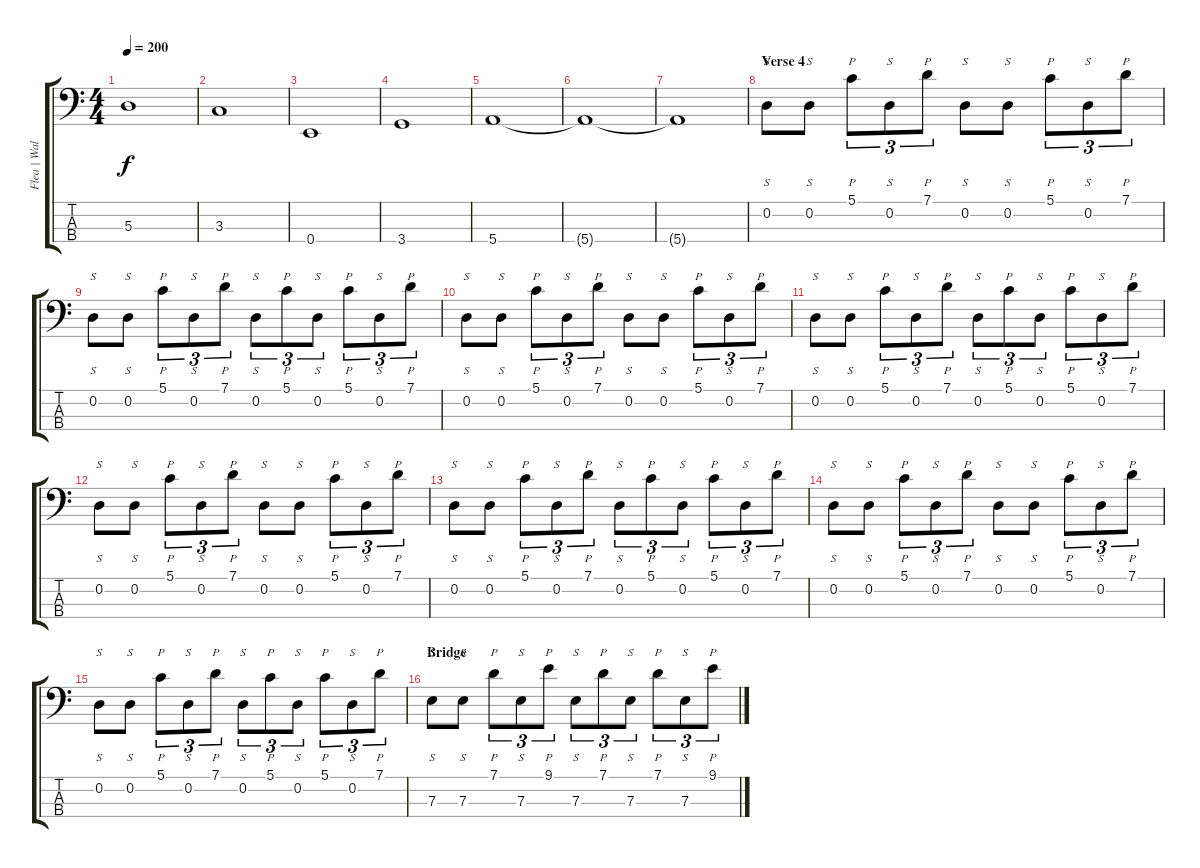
\track ("Flea | Wal Mk II | Bass" "Flea | Wal") {instrument slapbass2}
\staff {score tabs}
\tuning (G2 D2 A1 E1) {hide}
\ts (4 4)
\tempo 200
\clef f4
\ks c
5.3.1{dy f} |
3.3.1 |
0.4.1 |
3.4.1 |
5.4.1 |
5.4{t}.1 |
5.4{t}.1 |
\section ("" "Verse 4")
0.2.8{s} 0.2.8{s} 5.1.8{p tu (3 2)} 0.2.8{s tu (3 2)} 7.1.8{p tu (3 2)} 0.2.8{s} 0.2.8{s} 5.1.8{p tu (3 2)} 0.2.8{s tu (3 2)} 7.1.8{p tu (3 2)} |
0.2.8{s} 0.2.8{s} 5.1.8{p tu (3 2)} 0.2.8{s tu (3 2)} 7.1.8{p tu (3 2)} 0.2.8{s tu (3 2)} 5.1.8{p tu (3 2)} 0.2.8{s tu (3 2)} 5.1.8{p tu (3 2)} 0.2.8{s tu (3 2)} 7.1.8{p tu (3 2)} |
0.2.8{s} 0.2.8{s} 5.1.8{p tu (3 2)} 0.2.8{s tu (3 2)} 7.1.8{p tu (3 2)} 0.2.8{s} 0.2.8{s} 5.1.8{p tu (3 2)} 0.2.8{s tu (3 2)} 7.1.8{p tu (3 2)} |
0.2.8{s} 0.2.8{s} 5.1.8{p tu (3 2)} 0.2.8{s tu (3 2)} 7.1.8{p tu (3 2)} 0.2.8{s tu (3 2)} 5.1.8{p tu (3 2)} 0.2.8{s tu (3 2)} 5.1.8{p tu (3 2)} 0.2.8{s tu (3 2)} 7.1.8{p tu (3 2)} |
0.2.8{s} 0.2.8{s} 5.1.8{p tu (3 2)} 0.2.8{s tu (3 2)} 7.1.8{p tu (3 2)} 0.2.8{s} 0.2.8{s} 5.1.8{p tu (3 2)} 0.2.8{s tu (3 2)} 7.1.8{p tu (3 2)} |
0.2.8{s} 0.2.8{s} 5.1.8{p tu (3 2)} 0.2.8{s tu (3 2)} 7.1.8{p tu (3 2)} 0.2.8{s tu (3 2)} 5.1.8{p tu (3 2)} 0.2.8{s tu (3 2)} 5.1.8{p tu (3 2)} 0.2.8{s tu (3 2)} 7.1.8{p tu (3 2)} |
0.2.8{s} 0.2.8{s} 5.1.8{p tu (3 2)} 0.2.8{s tu (3 2)} 7.1.8{p tu (3 2)} 0.2.8{s} 0.2.8{s} 5.1.8{p tu (3 2)} 0.2.8{s tu (3 2)} 7.1.8{p tu (3 2)} |
0.2.8{s} 0.2.8{s} 5.1.8{p tu (3 2)} 0.2.8{s tu (3 2)} 7.1.8{p tu (3 2)} 0.2.8{s tu (3 2)} 5.1.8{p tu (3 2)} 0.2.8{s tu (3 2)} 5.1.8{p tu (3 2)} 0.2.8{s tu (3 2)} 7.1.8{p tu (3 2)} |
\section ("" "Bridge")
7.3.8{s} 7.3.8{s} 7.1.8{p tu (3 2)} 7.3.8{s tu (3 2)} 9.1.8{p tu (3 2)} 7.3.8{s tu (3 2)} 7.1.8{p tu (3 2)} 7.3.8{s tu (3 2)} 7.1.8{p tu (3 2)} 7.3.8{s tu (3 2)} 9.1.8{p tu (3 2)}
